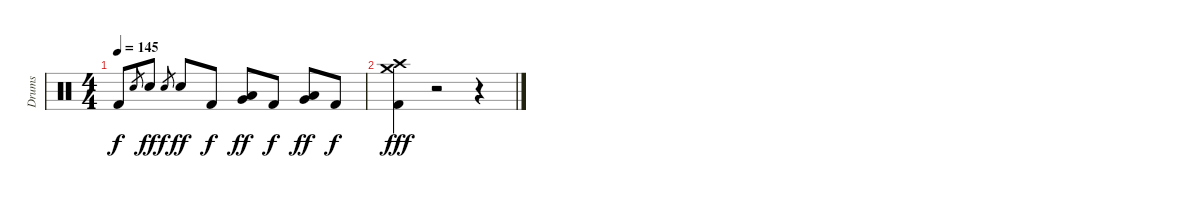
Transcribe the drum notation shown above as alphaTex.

\track ("Drums" "Drums") {instrument percussion}
\staff {score}
\articulation defaults
\ts (4 4)
\tempo 145
\clef neutral
\ks c "Kick (hit) 2".8{dy f} "Snare (hit) 2".8{gr} "Snare (hit) 2".8{dy ff} "Snare (hit) 2".8{gr dy f} "Snare (hit) 2".8{dy ff} "Kick (hit) 2".8{dy f}
("Low Tom (hit)" "Very Low Tom (hit)").8{dy ff} "Kick (hit) 2".8{dy f} ("Low Floor Tom (hit)" "Very Low Tom (hit)").8{dy ff} "Kick (hit) 2".8{dy f} |
("Crash high (hit)" "Crash medium (hit)" "Kick (hit) 2").4{dy fff} r.2 r.4
